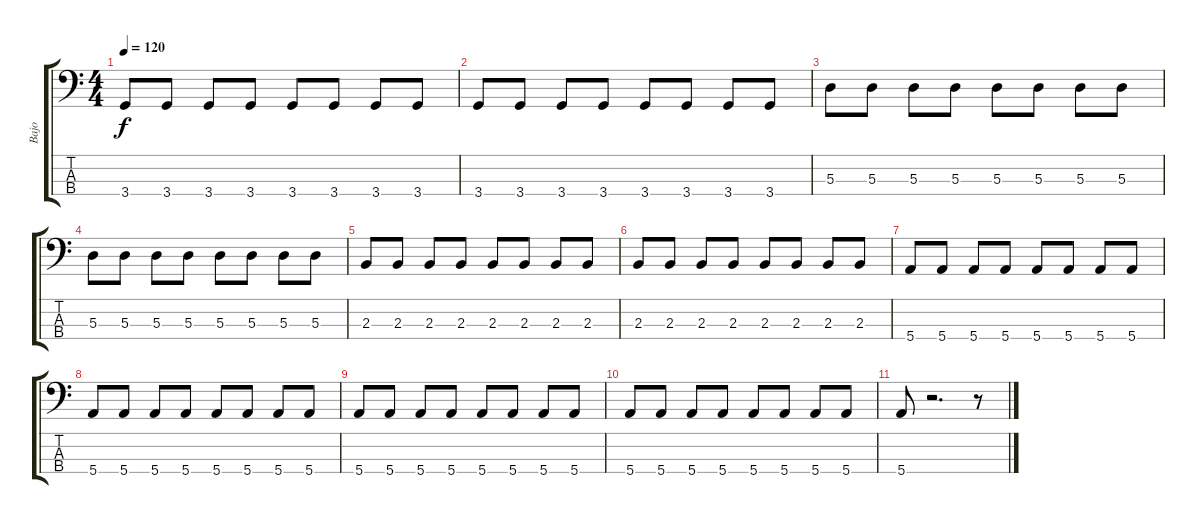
\track ("Bajo" "Bajo") {instrument electricbassfinger}
\staff {score tabs}
\tuning (G2 D2 A1 E1) {hide}
\ts (4 4)
\tempo 120
\clef f4
\ks c
3.4.8{dy f} 3.4.8 3.4.8 3.4.8 3.4.8 3.4.8 3.4.8 3.4.8 |
3.4.8 3.4.8 3.4.8 3.4.8 3.4.8 3.4.8 3.4.8 3.4.8 |
5.3.8 5.3.8 5.3.8 5.3.8 5.3.8 5.3.8 5.3.8 5.3.8 |
5.3.8 5.3.8 5.3.8 5.3.8 5.3.8 5.3.8 5.3.8 5.3.8 |
2.3.8 2.3.8 2.3.8 2.3.8 2.3.8 2.3.8 2.3.8 2.3.8 |
2.3.8 2.3.8 2.3.8 2.3.8 2.3.8 2.3.8 2.3.8 2.3.8 |
5.4.8 5.4.8 5.4.8 5.4.8 5.4.8 5.4.8 5.4.8 5.4.8 |
5.4.8 5.4.8 5.4.8 5.4.8 5.4.8 5.4.8 5.4.8 5.4.8 |
5.4.8 5.4.8 5.4.8 5.4.8 5.4.8 5.4.8 5.4.8 5.4.8 |
5.4.8 5.4.8 5.4.8 5.4.8 5.4.8 5.4.8 5.4.8 5.4.8 |
5.4.8 r.2{d} r.8
